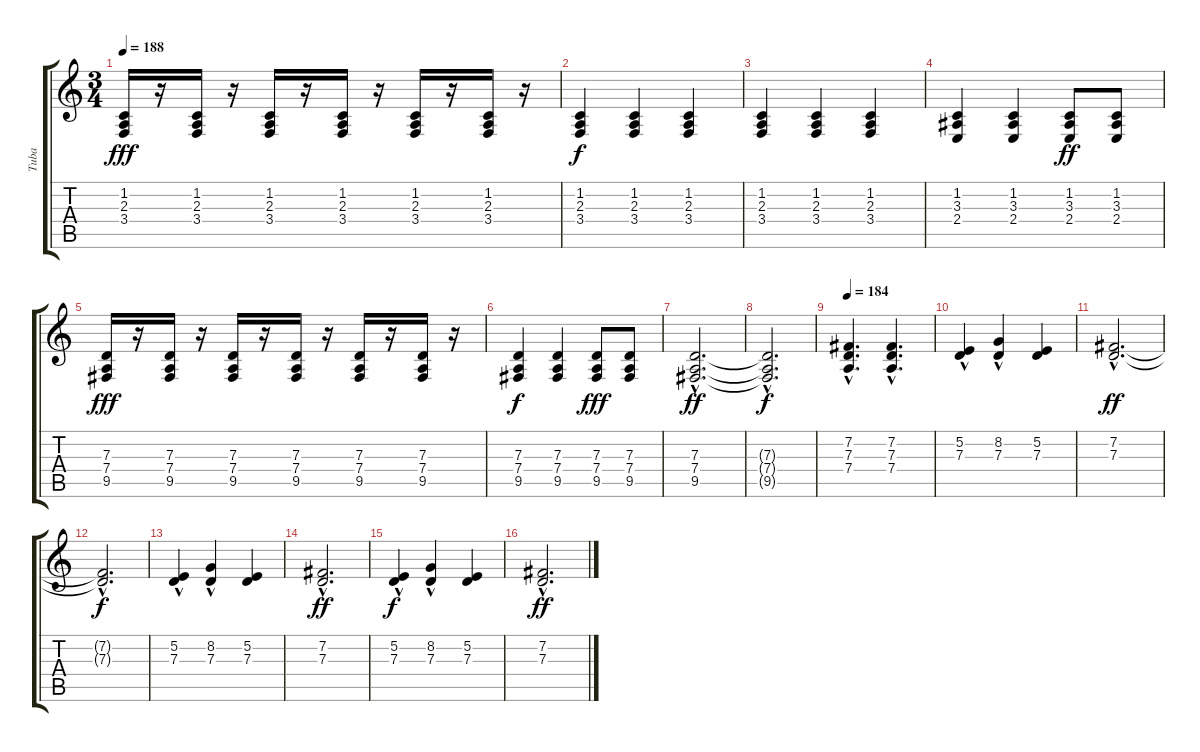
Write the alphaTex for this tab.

\track ("Tuba" "Tuba") {instrument tuba}
\staff {score tabs}
\tuning (E4 B3 G3 D3 A2 E2) {hide}
\ts (3 4)
\tempo 188
\clef g2
\ks c
(1.2 2.3 3.4).16{dy fff} r.16 (1.2 2.3 3.4).16 r.16 (1.2 2.3 3.4).16 r.16 (1.2 2.3 3.4).16 r.16 (1.2 2.3 3.4).16 r.16 (1.2 2.3 3.4).16 r.16 |
(1.2 2.3 3.4).4{dy f} (1.2 2.3 3.4).4 (1.2 2.3 3.4).4 |
(1.2 2.3 3.4).4 (1.2 2.3 3.4).4 (1.2 2.3 3.4).4 |
(1.2 3.3 2.4).4 (1.2 3.3 2.4).4 (1.2 3.3 2.4).8{dy ff} (1.2 3.3 2.4).8 |
(7.3 7.4 9.5).16{dy fff} r.16 (7.3 7.4 9.5).16 r.16 (7.3 7.4 9.5).16 r.16 (7.3 7.4 9.5).16 r.16 (7.3 7.4 9.5).16 r.16 (7.3 7.4 9.5).16 r.16 |
(7.3 7.4 9.5).4{dy f} (7.3 7.4 9.5).4 (7.3 7.4 9.5).8{dy fff} (7.3 7.4 9.5).8 |
(7.3{hac} 7.4{hac} 9.5{hac}).2{d dy ff} |
(7.3{hac t} 7.4{hac t} 9.5{hac t}).2{d dy f} |
\tempo 184
(7.2{hac} 7.3{hac} 7.4{hac}).4{d} (7.2{hac} 7.3{hac} 7.4{hac}).4{d} |
(5.2 7.3{hac}).4 (8.2 7.3{hac}).4 (5.2 7.3).4 |
(7.2{hac} 7.3{hac}).2{d dy ff} |
(7.2{hac t} 7.3{hac t}).2{d dy f} |
(5.2 7.3{hac}).4 (8.2 7.3{hac}).4 (5.2 7.3).4 |
(7.2{hac} 7.3{hac}).2{d dy ff} |
(5.2 7.3{hac}).4{dy f} (8.2 7.3{hac}).4 (5.2 7.3).4 |
(7.2{hac} 7.3{hac}).2{d dy ff}
